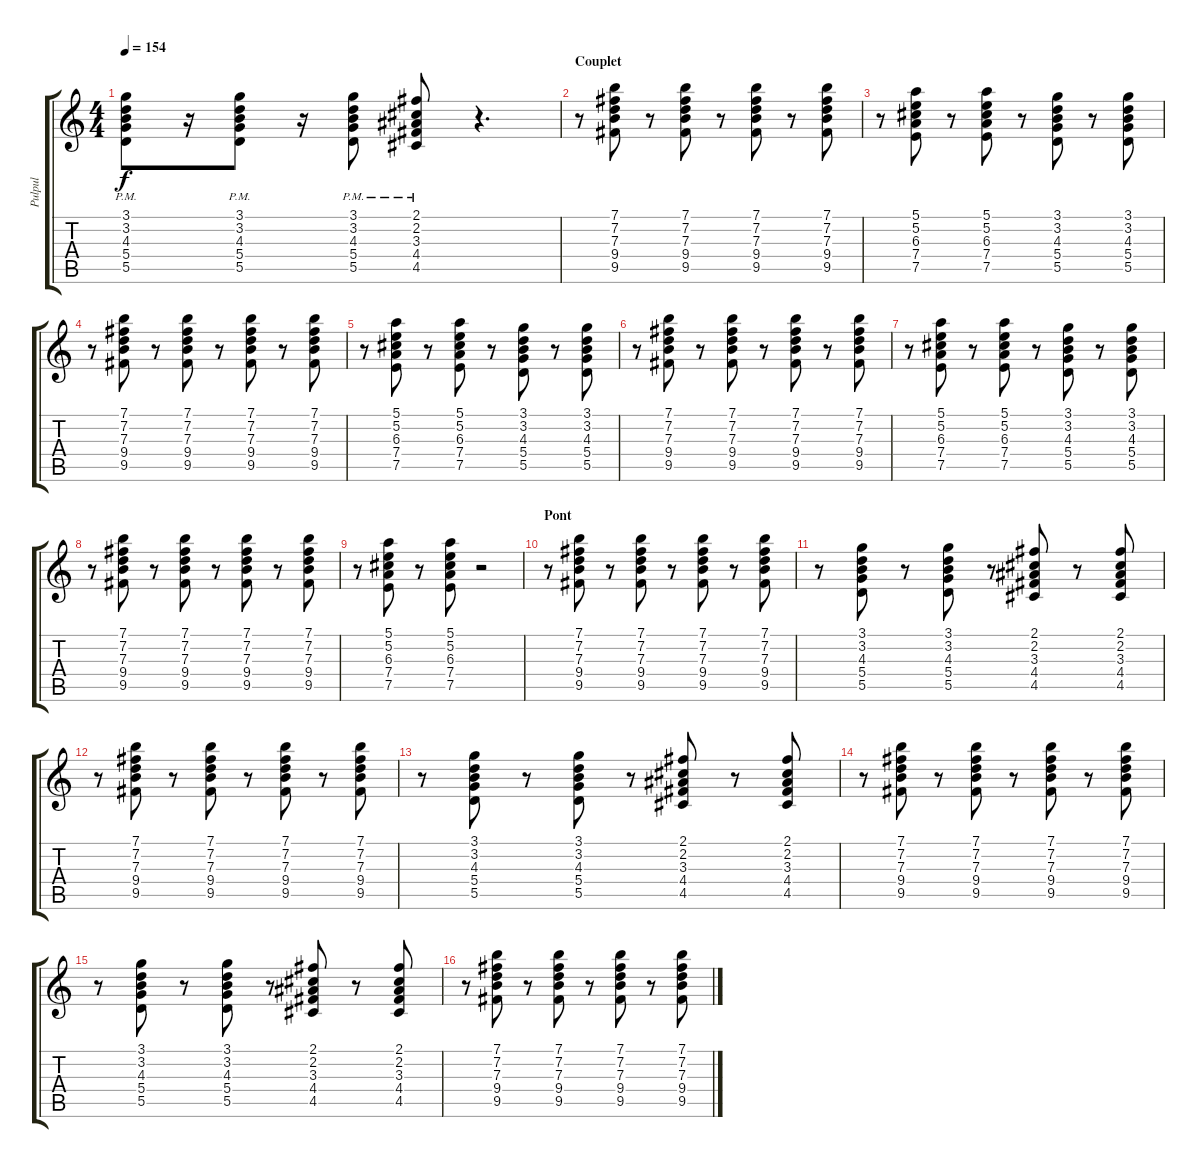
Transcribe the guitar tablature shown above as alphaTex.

\track ("Pulpul" "Pulpul") {instrument electricguitarmuted}
\staff {score tabs}
\tuning (E4 B3 G3 D3 A2 E2) {hide}
\ts (4 4)
\tempo 154
\clef g2
\ks c
(3.1 3.2{pm} 4.3 5.4 5.5).8{dy f} r.16 (3.1 3.2{pm} 4.3 5.4 5.5).8 r.16 (3.1 3.2{pm} 4.3 5.4 5.5).8 (2.1 2.2{pm} 3.3 4.4 4.5).8 r.4{d} |
\section ("" "Couplet")
r.8 (7.1 7.2 7.3 9.4 9.5).8 r.8 (7.1 7.2 7.3 9.4 9.5).8 r.8 (7.1 7.2 7.3 9.4 9.5).8 r.8 (7.1 7.2 7.3 9.4 9.5).8 |
r.8 (5.1 5.2 6.3 7.4 7.5).8 r.8 (5.1 5.2 6.3 7.4 7.5).8 r.8 (3.1 3.2 4.3 5.4 5.5).8 r.8 (3.1 3.2 4.3 5.4 5.5).8 |
r.8 (7.1 7.2 7.3 9.4 9.5).8 r.8 (7.1 7.2 7.3 9.4 9.5).8 r.8 (7.1 7.2 7.3 9.4 9.5).8 r.8 (7.1 7.2 7.3 9.4 9.5).8 |
r.8 (5.1 5.2 6.3 7.4 7.5).8 r.8 (5.1 5.2 6.3 7.4 7.5).8 r.8 (3.1 3.2 4.3 5.4 5.5).8 r.8 (3.1 3.2 4.3 5.4 5.5).8 |
r.8 (7.1 7.2 7.3 9.4 9.5).8 r.8 (7.1 7.2 7.3 9.4 9.5).8 r.8 (7.1 7.2 7.3 9.4 9.5).8 r.8 (7.1 7.2 7.3 9.4 9.5).8 |
r.8 (5.1 5.2 6.3 7.4 7.5).8 r.8 (5.1 5.2 6.3 7.4 7.5).8 r.8 (3.1 3.2 4.3 5.4 5.5).8 r.8 (3.1 3.2 4.3 5.4 5.5).8 |
r.8 (7.1 7.2 7.3 9.4 9.5).8 r.8 (7.1 7.2 7.3 9.4 9.5).8 r.8 (7.1 7.2 7.3 9.4 9.5).8 r.8 (7.1 7.2 7.3 9.4 9.5).8 |
r.8 (5.1 5.2 6.3 7.4 7.5).8 r.8 (5.1 5.2 6.3 7.4 7.5).8 r.2 |
\section ("" "Pont")
r.8 (7.1 7.2 7.3 9.4 9.5).8 r.8 (7.1 7.2 7.3 9.4 9.5).8 r.8 (7.1 7.2 7.3 9.4 9.5).8 r.8 (7.1 7.2 7.3 9.4 9.5).8 |
r.8 (3.1 3.2 4.3 5.4 5.5).8 r.8 (3.1 3.2 4.3 5.4 5.5).8 r.8 (2.1 2.2 3.3 4.4 4.5).8 r.8 (2.1 2.2 3.3 4.4 4.5).8 |
r.8 (7.1 7.2 7.3 9.4 9.5).8 r.8 (7.1 7.2 7.3 9.4 9.5).8 r.8 (7.1 7.2 7.3 9.4 9.5).8 r.8 (7.1 7.2 7.3 9.4 9.5).8 |
r.8 (3.1 3.2 4.3 5.4 5.5).8 r.8 (3.1 3.2 4.3 5.4 5.5).8 r.8 (2.1 2.2 3.3 4.4 4.5).8 r.8 (2.1 2.2 3.3 4.4 4.5).8 |
r.8 (7.1 7.2 7.3 9.4 9.5).8 r.8 (7.1 7.2 7.3 9.4 9.5).8 r.8 (7.1 7.2 7.3 9.4 9.5).8 r.8 (7.1 7.2 7.3 9.4 9.5).8 |
r.8 (3.1 3.2 4.3 5.4 5.5).8 r.8 (3.1 3.2 4.3 5.4 5.5).8 r.8 (2.1 2.2 3.3 4.4 4.5).8 r.8 (2.1 2.2 3.3 4.4 4.5).8 |
r.8 (7.1 7.2 7.3 9.4 9.5).8 r.8 (7.1 7.2 7.3 9.4 9.5).8 r.8 (7.1 7.2 7.3 9.4 9.5).8 r.8 (7.1 7.2 7.3 9.4 9.5).8
